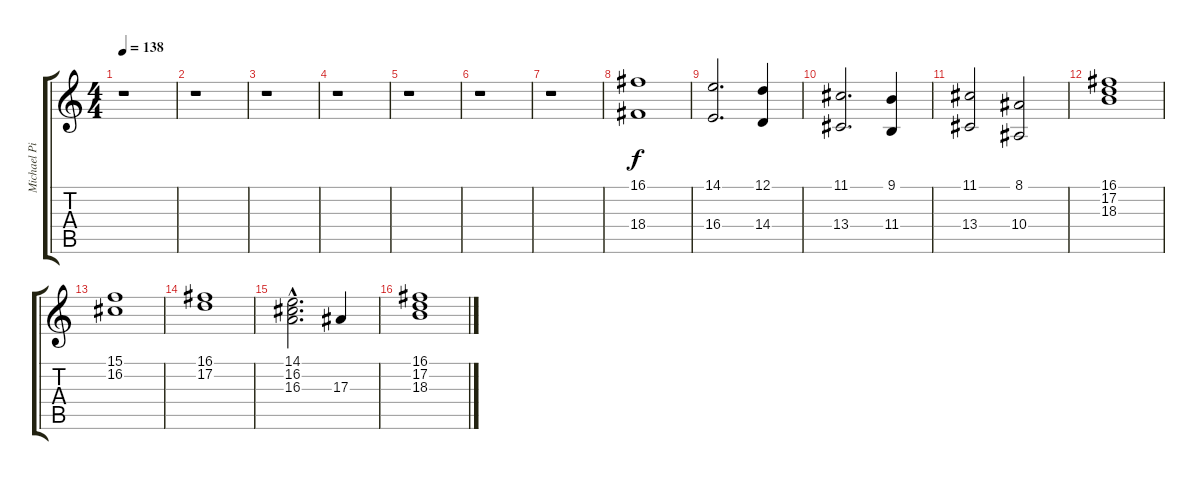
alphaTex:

\track ("Michael Pinnella" "Michael Pi") {instrument stringensemble1}
\staff {score tabs}
\tuning (D4 A3 F3 C3 G2 D2) {hide}
\ts (4 4)
\tempo 138
\clef g2
\ks c
r.1{dy f} |
r.1 |
r.1 |
r.1 |
r.1 |
r.1 |
r.1 |
(16.1 18.4).1 |
(14.1 16.4).2{d} (12.1 14.4).4 |
(11.1 13.4).2{d} (9.1 11.4).4 |
(11.1 13.4).2 (8.1 10.4).2 |
(16.1 17.2 18.3).1 |
(15.1 16.2).1 |
(16.1 17.2).1 |
(14.1 16.2 16.3{hac}).2{d} 17.3.4 |
(16.1 17.2 18.3).1
